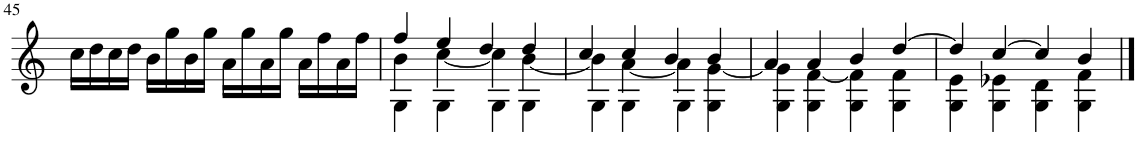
**kern
*part1
*staff1
*I"Violin
*I'Vln.
!!LO:PB:g=z
*clefG2
*k[]
*M4/4
*met(c)
=45
16cc\LL
16dd\
16cc\
16dd\JJ
16b\LL
16gg\
16b\
16gg\JJ
16a\LL
16gg\
16a\
16gg\JJ
16a\LL
16ff\
16a\
16ff\JJ
=46
*^
*	*^
4ff/	4b\	4G\
4ee/	[4cc\	4G\
4dd/	4cc\]	4G\
4dd/	[4b\	4G\
=47	=47	=47
4cc/	4b\]	4G\
4cc/	[4a\	4G\
4b/	4a\]	4G\
4b/	4G\ [4g\	4ryy
*	*v	*v
=48	=48
4a/	4G\ 4g\]
4a/	4G\ [4f\
4b/	4G\ 4f\]
[4dd/	4G\ 4f\
=49	=49
4dd/]	4G\ 4e\
[4cc/	4G\ 4e-X\
4cc/]	4G\ 4d\
4b/	4G\ 4f\
*v	*v
==
*-
